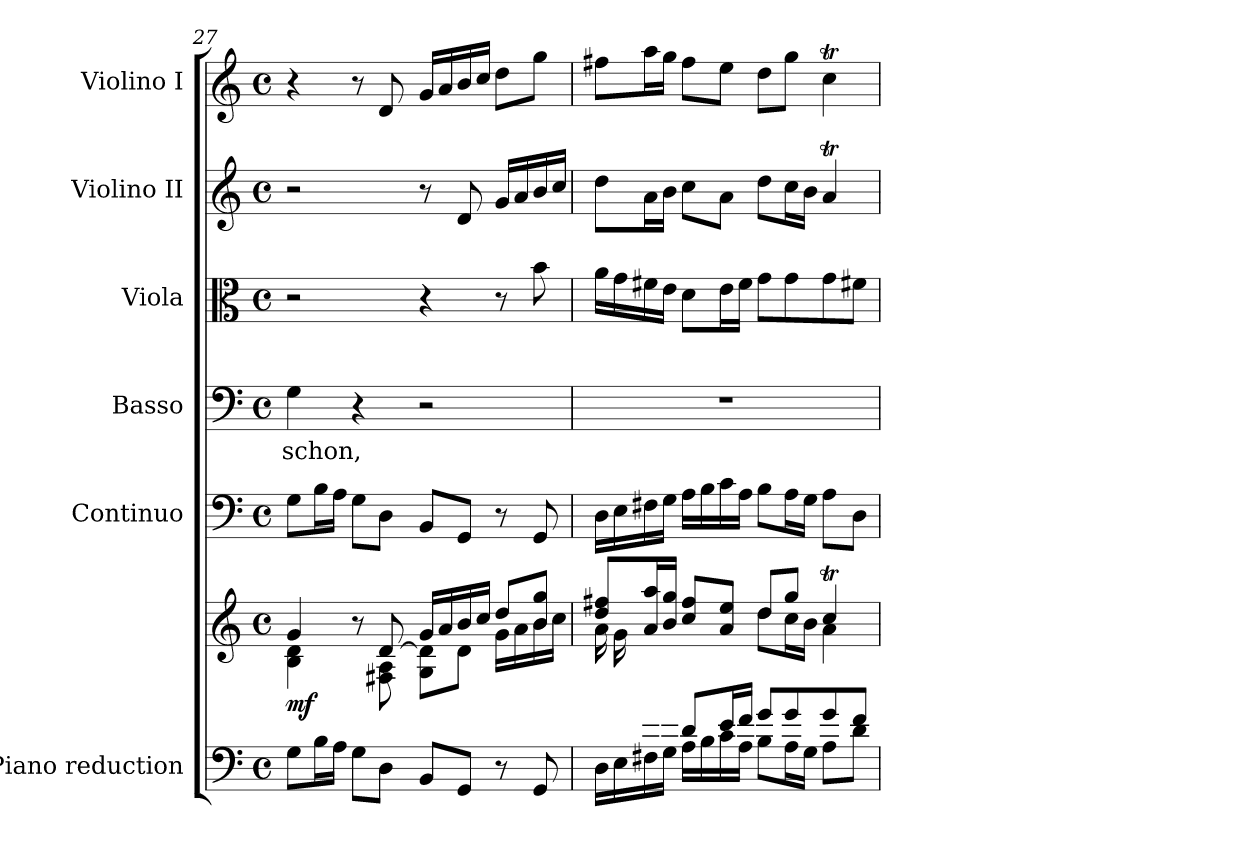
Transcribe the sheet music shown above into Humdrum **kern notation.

**kern	**kern	**dynam	**kern	**dynam	**kern	**text	**kern	**dynam	**kern	**dynam	**kern	**dynam
*part6	*part6	*part6	*part5	*part5	*part4	*part4	*part3	*part3	*part2	*part2	*part1	*part1
*staff7	*staff6	*staff6/7	*staff5	*staff5	*staff4	*staff4	*staff3	*staff3	*staff2	*staff2	*staff1	*staff1
*I"Piano reduction	*	*	*I"Continuo	*	*I"Basso	*	*I"Viola	*	*I"Violino II	*	*I"Violino I	*
*I'Pno	*	*	*	*	*	*	*I'Vla	*	*I'Vln	*	*I'Vln	*
*clefF4	*clefG2	*	*clefF4	*	*clefF4	*	*clefC3	*	*clefG2	*	*clefG2	*
*k[]	*k[]	*	*k[]	*	*k[]	*	*k[]	*	*k[]	*	*k[]	*
*M4/4	*M4/4	*	*M4/4	*	*M4/4	*	*M4/4	*	*M4/4	*	*M4/4	*
*met(c)	*met(c)	*	*met(c)	*	*met(c)	*	*met(c)	*	*met(c)	*	*met(c)	*
=27	=27	=27	=27	=27	=27	=27	=27	=27	=27	=27	=27	=27
*	*^	*	*	*	*	*	*	*	*	*	*	*
!	!	!	!LO:DY:b	!	!LO:DY:a	!	!LO:LY:b	!	!	!	!	!	!
8G\L	4g/	4B\ 4d\	mf	8G\L	other-dynamics	4G\	schon,	2r	.	2r	.	4r	.
16B\L	.	.	.	16B\L	.	.	.	.	.	.	.	.	.
16A\JJ	.	.	.	16A\JJ	.	.	.	.	.	.	.	.	.
8G\L	8r	8ryy	.	8G\L	.	4r	.	.	.	.	.	8r	.
!	!	!	!	!	!	!	!	!	!	!	!	!	!LO:DY:b
8D\J	[<8d/	8F#X\ 8A\	.	8D\J	.	.	.	.	.	.	.	8d/	other-dynamics
8BB/L	16g/LL	8G\ 8d\]L	.	8BB/L	.	2r	.	4r	.	8r	.	16g/LL	.
.	16a/	.	.	.	.	.	.	.	.	.	.	16a/	.
!	!	!	!	!	!	!	!	!	!	!	!LO:DY:b	!	!
8GG/J	16b/	8d\J	.	8GG/J	.	.	.	.	.	8d/	other-dynamics	16b/	.
.	16cc/JJ	.	.	.	.	.	.	.	.	.	.	16cc/JJ	.
8r	8dd/L	16g\LL	.	8r	.	.	.	8r	.	16g/LL	.	8dd\L	.
.	.	16a\	.	.	.	.	.	.	.	16a/	.	.	.
!	!	!	!	!	!	!	!	!	!LO:DY:b	!	!	!	!
8GG/	8b/ 8gg/J	16b\	.	8GG/	.	.	.	8b\	other-dynamics	16b/	.	8gg\J	.
.	.	16cc\JJ	.	.	.	.	.	.	.	16cc/JJ	.	.	.
=28	=28	=28	=28	=28	=28	=28	=28	=28	=28	=28	=28	=28	=28
*^	*	*^	*	*	*	*	*	*	*	*	*	*	*
8ryy	16D\LL	8dd/ 8ff#X/L	2ryy	16a\LL	.	16D\LL	.	1r	.	16a\LL	.	8dd\L	.	8ff#X\L	.
.	16E\	.	.	16g\	.	16E\	.	.	.	16g\	.	.	.	.	.
16f#X/	16F#X\	16a/ 16aa/L	.	2..ryy	.	16F#X\	.	.	.	16f#X\	.	16a\L	.	16aa\L	.
16e/JJ	16G\JJ	16b/ 16gg/JJ	.	.	.	16G\JJ	.	.	.	16e\JJ	.	16b\JJ	.	16gg\JJ	.
8d/L	16A\LL	8cc/ 8ff#/L	.	.	.	16A\LL	.	.	.	8d\L	.	8cc\L	.	8ff#\L	.
.	16B\	.	.	.	.	16B\	.	.	.	.	.	.	.	.	.
16e/L	16c\	8a/ 8ee/J	.	.	.	16c\	.	.	.	16e\L	.	8a\J	.	8ee\J	.
16f#/JJ	16A\JJ	.	.	.	.	16A\JJ	.	.	.	16f#\JJ	.	.	.	.	.
8g/L	8B\L	8dd/L	8dd\L	.	.	8B\L	.	.	.	8g\L	.	8dd\L	.	8dd\L	.
8g/	16A\L	8gg/J	16cc\L	.	.	16A\L	.	.	.	8g\	.	16cc\L	.	8gg\J	.
.	16G\JJ	.	16b\JJ	.	.	16G\JJ	.	.	.	.	.	16b\JJ	.	.	.
8g/	8A\L	4ccT/	4a\	.	.	8A\L	.	.	.	8g\	.	4aT/	.	4ccT\	.
8f#/J	8d\J	.	.	.	.	8D\J	.	.	.	8f#X\J	.	.	.	.	.
*v	*v	*	*	*	*	*	*	*	*	*	*	*	*	*	*
*	*v	*v	*v	*	*	*	*	*	*	*	*	*	*	*
=	=	=	=	=	=	=	=	=	=	=	=	=
*-	*-	*-	*-	*-	*-	*-	*-	*-	*-	*-	*-	*-
